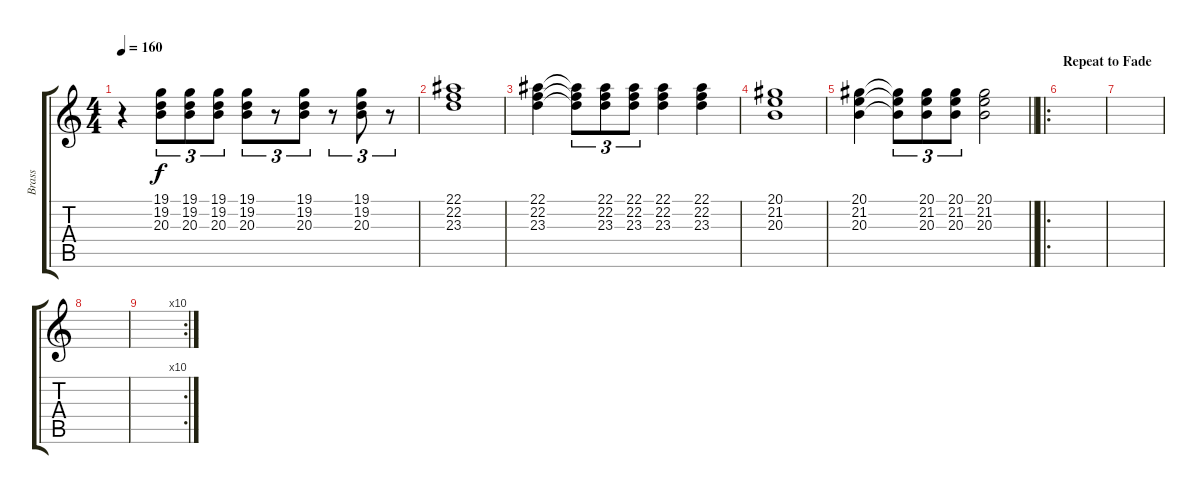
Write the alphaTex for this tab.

\track ("Brass" "Brass") {instrument brasssection}
\staff {score tabs}
\tuning (C4 G3 Eb3 Bb2 F2 C2) {hide}
\ts (4 4)
\tempo 160
\clef g2
\ks c
r.4{dy f} (19.1 19.2 20.3).8{tu (3 2)} (19.1 19.2 20.3).8{tu (3 2)} (19.1 19.2 20.3).8{tu (3 2)} (19.1 19.2 20.3).8{tu (3 2)} r.8{tu (3 2)} (19.1 19.2 20.3).8{tu (3 2)} r.8{tu (3 2)} (19.1 19.2 20.3).8{tu (3 2)} r.8{tu (3 2)} |
(22.1 22.2 23.3).1 |
(22.1 22.2 23.3).4 (22.1{t} 22.2{t} 23.3{t}).8{tu (3 2)} (22.1 22.2 23.3).8{tu (3 2)} (22.1 22.2 23.3).8{tu (3 2)} (22.1 22.2 23.3).4 (22.1 22.2 23.3).4 |
(20.1 21.2 20.3).1 |
\barLineRight lightlight
(20.1 21.2 20.3).4 (20.1{t} 21.2{t} 20.3{t}).8{tu (3 2)} (20.1 21.2 20.3).8{tu (3 2)} (20.1 21.2 20.3).8{tu (3 2)} (20.1 21.2 20.3).2 |
\ro
\section ("" "Repeat to Fade")
|
|
|
\rc 10
